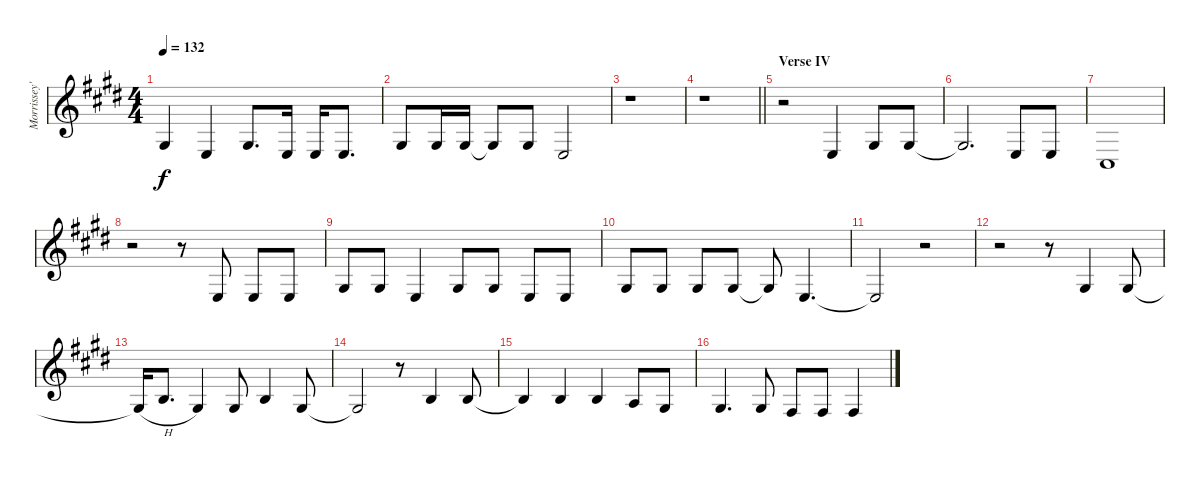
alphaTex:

\track ("Morrissey's vocals" "Morrissey'") {instrument baritonesax}
\staff {score}
\tuning (E4 B3 G3 D3 A2 E2) {hide}
\ts (4 4)
\tempo 132
\clef g2
\ks e
1.3.4{dy f} 2.4.4 1.3.8{d} 2.4.16 2.4.16 2.4.8{d} |
1.3.8 1.3.16 1.3.16 1.3{t}.8 1.3.8 2.4.2 |
r.1 |
\barLineRight lightlight
r.1 |
\section ("" "Verse IV")
r.2 2.4.4 1.3.8 1.3.8 |
1.3{t}.2{d} 2.4.8 2.4.8 |
4.5.1 |
r.2 r.8 2.4.8 2.4.8 2.4.8 |
1.3.8 1.3.8 2.4.4 1.3.8 1.3.8 2.4.8 2.4.8 |
1.3.8 1.3.8 1.3.8 1.3.8 1.3{t}.8 2.4.4{d} |
2.4{t}.2 r.2 |
r.2 r.8 1.3.4 1.3.8 |
1.3{h t}.16 0.2.8{d} 1.3.4 1.3.8 0.2.4 1.3.8 |
1.3{t}.2 r.8 0.2.4 0.2.8 |
0.2{t}.4 0.2.4 0.2.4 2.3.8 1.3.8 |
1.3.4{d} 1.3.8 4.4.8 4.4.8 4.4.4
